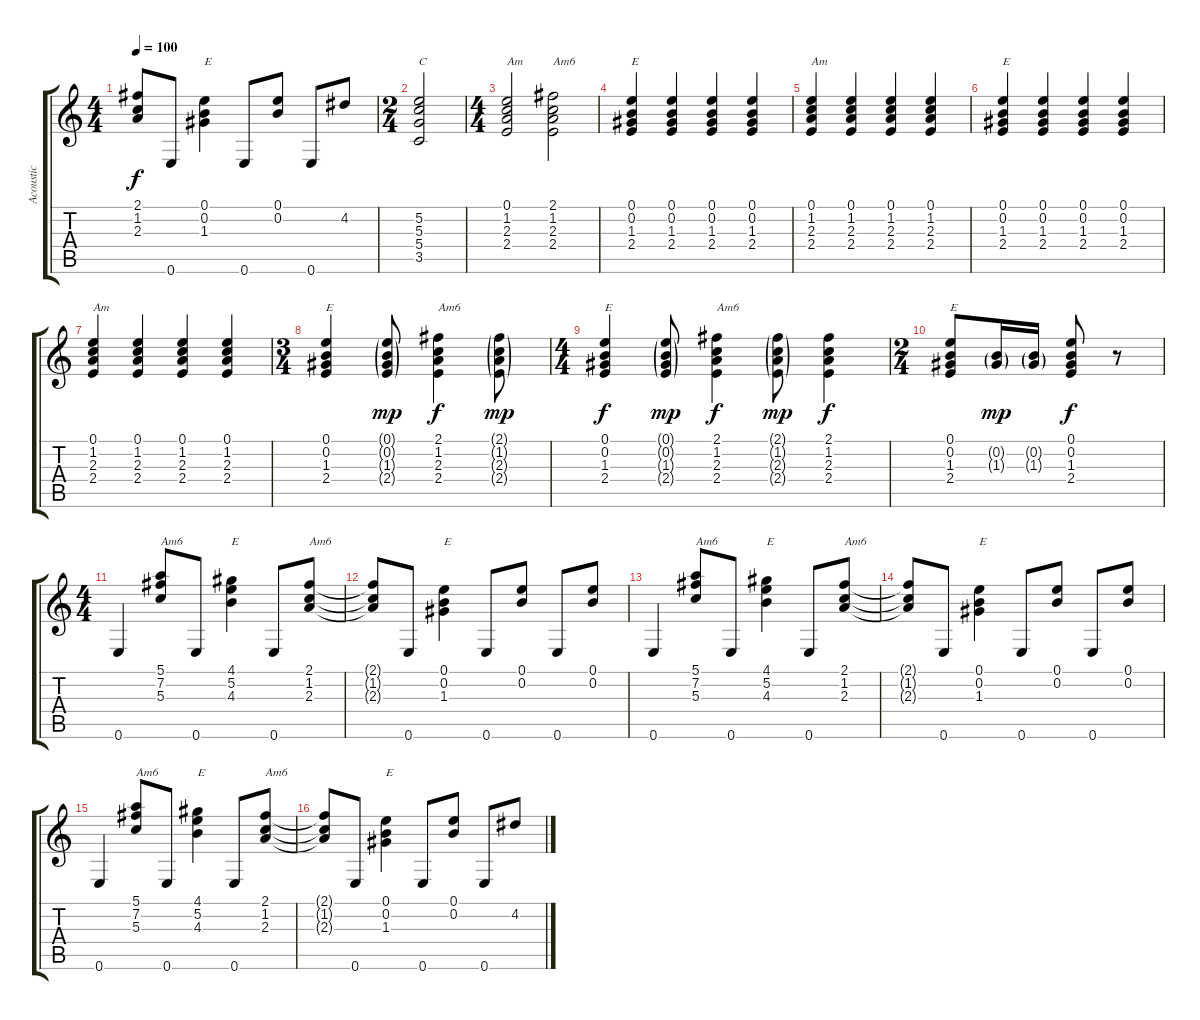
\track ("Acoustic" "Acoustic") {instrument acousticguitarsteel}
\staff {score tabs}
\tuning (E4 B3 G3 D3 A2 E2) {hide}
\ts (4 4)
\tempo 100
\clef g2
\ks c
(2.1{t} 1.2{t} 2.3{t}).8{dy f} 0.6.8 (0.1 0.2 1.3).4{txt "E"} 0.6.8 (0.1 0.2).8 0.6.8 4.2.8 |
\ts (2 4)
(5.2 5.3 5.4 3.5).2{txt "C"} |
\ts (4 4)
(0.1 1.2 2.3 2.4).2{txt "Am"} (2.1 1.2 2.3 2.4).2{txt "Am6"} |
(0.1 0.2 1.3 2.4).4{txt "E"} (0.1 0.2 1.3 2.4).4 (0.1 0.2 1.3 2.4).4 (0.1 0.2 1.3 2.4).4 |
(0.1 1.2 2.3 2.4).4{txt "Am"} (0.1 1.2 2.3 2.4).4 (0.1 1.2 2.3 2.4).4 (0.1 1.2 2.3 2.4).4 |
(0.1 0.2 1.3 2.4).4{txt "E"} (0.1 0.2 1.3 2.4).4 (0.1 0.2 1.3 2.4).4 (0.1 0.2 1.3 2.4).4 |
(0.1 1.2 2.3 2.4).4{txt "Am"} (0.1 1.2 2.3 2.4).4 (0.1 1.2 2.3 2.4).4 (0.1 1.2 2.3 2.4).4 |
\ts (3 4)
(0.1 0.2 1.3 2.4).4{txt "E"} (0.1{g} 0.2{g} 1.3{g} 2.4{g}).8{dy mp} (2.1 1.2 2.3 2.4).4{txt "Am6" dy f} (2.1{g} 1.2{g} 2.3{g} 2.4{g}).8{dy mp} |
\ts (4 4)
(0.1 0.2 1.3 2.4).4{txt "E" dy f} (0.1{g} 0.2{g} 1.3{g} 2.4{g}).8{dy mp} (2.1 1.2 2.3 2.4).4{txt "Am6" dy f} (2.1{g} 1.2{g} 2.3{g} 2.4{g}).8{dy mp} (2.1 1.2 2.3 2.4).4{dy f} |
\ts (2 4)
(0.1 0.2 1.3 2.4).8{txt "E"} (0.2{g} 1.3{g}).16{dy mp} (0.2{g} 1.3{g}).16 (0.1 0.2 1.3 2.4).8{dy f} r.8 |
\ts (4 4)
0.6.4 (5.1 7.2 5.3).8{txt "Am6"} 0.6.8 (4.1 5.2 4.3).4{txt "E"} 0.6.8 (2.1 1.2 2.3).8{txt "Am6"} |
(2.1{t} 1.2{t} 2.3{t}).8 0.6.8 (0.1 0.2 1.3).4{txt "E"} 0.6.8 (0.1 0.2).8 0.6.8 (0.1 0.2).8 |
0.6.4 (5.1 7.2 5.3).8{txt "Am6"} 0.6.8 (4.1 5.2 4.3).4{txt "E"} 0.6.8 (2.1 1.2 2.3).8{txt "Am6"} |
(2.1{t} 1.2{t} 2.3{t}).8 0.6.8 (0.1 0.2 1.3).4{txt "E"} 0.6.8 (0.1 0.2).8 0.6.8 (0.1 0.2).8 |
0.6.4 (5.1 7.2 5.3).8{txt "Am6"} 0.6.8 (4.1 5.2 4.3).4{txt "E"} 0.6.8 (2.1 1.2 2.3).8{txt "Am6"} |
(2.1{t} 1.2{t} 2.3{t}).8 0.6.8 (0.1 0.2 1.3).4{txt "E"} 0.6.8 (0.1 0.2).8 0.6.8 4.2.8
